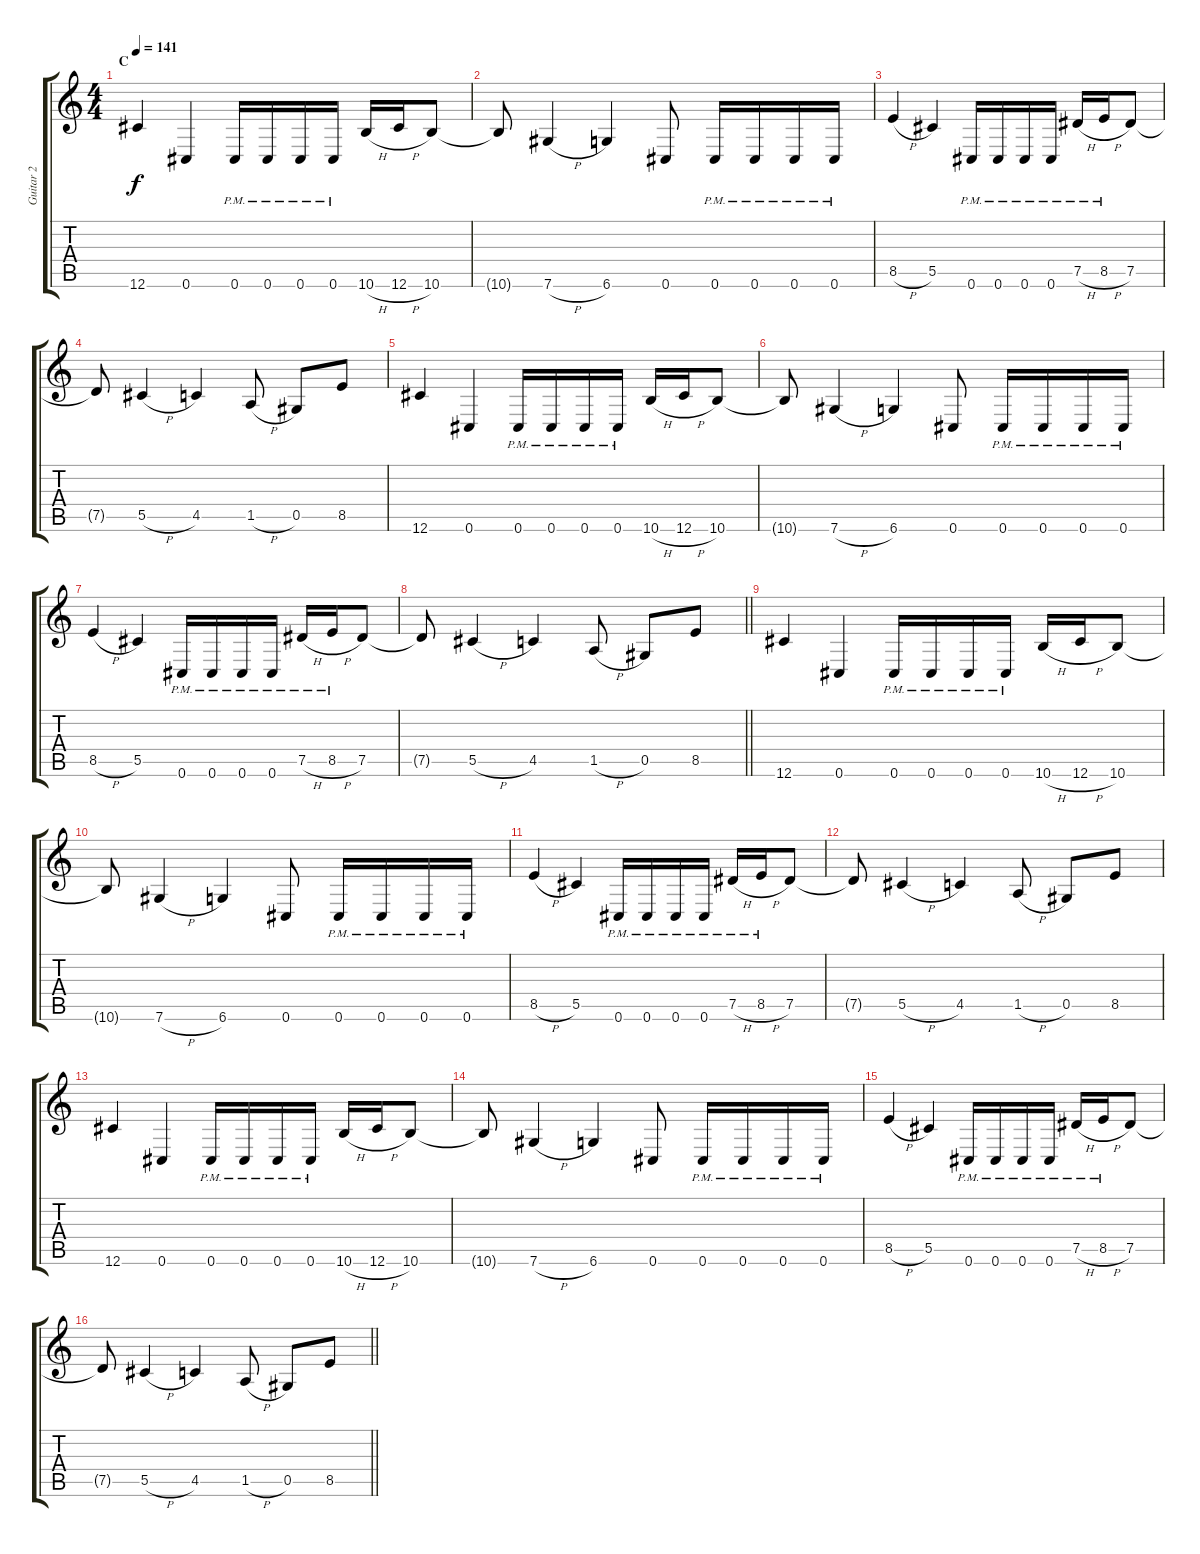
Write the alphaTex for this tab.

\track ("Guitar 2" "Guitar 2") {instrument distortionguitar}
\staff {score tabs}
\tuning (Eb4 Bb3 Gb3 Db3 Ab2 Db2) {hide}
\ts (4 4)
\section ("" "C")
\tempo 141
\clef g2
\ks c
12.6.4{dy f} 0.6.4 0.6{pm}.16 0.6{pm}.16 0.6{pm}.16 0.6{pm}.16 10.6{h}.16 12.6{h}.16 10.6.8 |
10.6{t}.8 7.6{h}.4 6.6.4 0.6.8 0.6{pm}.16 0.6{pm}.16 0.6{pm}.16 0.6{pm}.16 |
8.5{h}.4 5.5.4 0.6{pm}.16 0.6{pm}.16 0.6{pm}.16 0.6{pm}.16 7.5{h pm}.16 8.5{h pm}.16 7.5.8 |
7.5{t}.8 5.5{h}.4 4.5.4 1.5{h}.8 0.5.8 8.5.8 |
12.6.4 0.6.4 0.6{pm}.16 0.6{pm}.16 0.6{pm}.16 0.6{pm}.16 10.6{h}.16 12.6{h}.16 10.6.8 |
10.6{t}.8 7.6{h}.4 6.6.4 0.6.8 0.6{pm}.16 0.6{pm}.16 0.6{pm}.16 0.6{pm}.16 |
8.5{h}.4 5.5.4 0.6{pm}.16 0.6{pm}.16 0.6{pm}.16 0.6{pm}.16 7.5{h pm}.16 8.5{h pm}.16 7.5.8 |
\barLineRight lightlight
7.5{t}.8 5.5{h}.4 4.5.4 1.5{h}.8 0.5.8 8.5.8 |
\section ("" "")
12.6.4 0.6.4 0.6{pm}.16 0.6{pm}.16 0.6{pm}.16 0.6{pm}.16 10.6{h}.16 12.6{h}.16 10.6.8 |
10.6{t}.8 7.6{h}.4 6.6.4 0.6.8 0.6{pm}.16 0.6{pm}.16 0.6{pm}.16 0.6{pm}.16 |
8.5{h}.4 5.5.4 0.6{pm}.16 0.6{pm}.16 0.6{pm}.16 0.6{pm}.16 7.5{h pm}.16 8.5{h pm}.16 7.5.8 |
7.5{t}.8 5.5{h}.4 4.5.4 1.5{h}.8 0.5.8 8.5.8 |
12.6.4 0.6.4 0.6{pm}.16 0.6{pm}.16 0.6{pm}.16 0.6{pm}.16 10.6{h}.16 12.6{h}.16 10.6.8 |
10.6{t}.8 7.6{h}.4 6.6.4 0.6.8 0.6{pm}.16 0.6{pm}.16 0.6{pm}.16 0.6{pm}.16 |
8.5{h}.4 5.5.4 0.6{pm}.16 0.6{pm}.16 0.6{pm}.16 0.6{pm}.16 7.5{h pm}.16 8.5{h pm}.16 7.5.8 |
\barLineRight lightlight
7.5{t}.8 5.5{h}.4 4.5.4 1.5{h}.8 0.5.8 8.5.8
